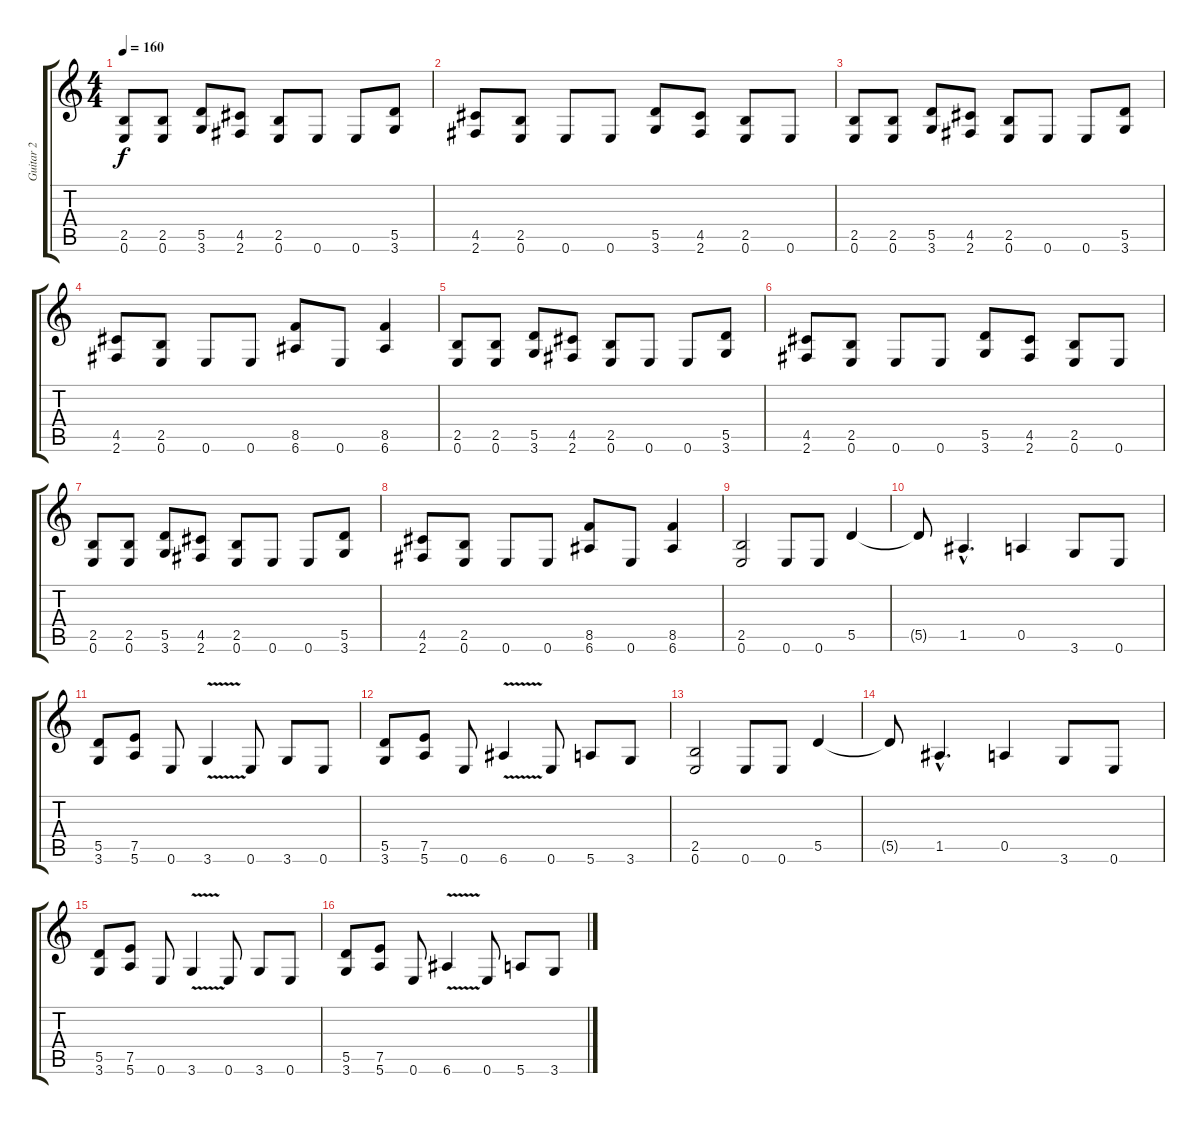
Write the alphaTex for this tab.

\track ("Guitar 2" "Guitar 2") {instrument distortionguitar}
\staff {score tabs}
\tuning (E4 B3 G3 D3 A2 E2) {hide}
\ts (4 4)
\tempo 160
\clef g2
\ks c
(2.5 0.6).8{dy f} (2.5 0.6).8 (5.5 3.6).8 (4.5 2.6).8 (2.5 0.6).8 0.6.8 0.6.8 (5.5 3.6).8 |
(4.5 2.6).8 (2.5 0.6).8 0.6.8 0.6.8 (5.5 3.6).8 (4.5 2.6).8 (2.5 0.6).8 0.6.8 |
(2.5 0.6).8 (2.5 0.6).8 (5.5 3.6).8 (4.5 2.6).8 (2.5 0.6).8 0.6.8 0.6.8 (5.5 3.6).8 |
(4.5 2.6).8 (2.5 0.6).8 0.6.8 0.6.8 (8.5 6.6).8 0.6.8 (8.5 6.6).4 |
(2.5 0.6).8 (2.5 0.6).8 (5.5 3.6).8 (4.5 2.6).8 (2.5 0.6).8 0.6.8 0.6.8 (5.5 3.6).8 |
(4.5 2.6).8 (2.5 0.6).8 0.6.8 0.6.8 (5.5 3.6).8 (4.5 2.6).8 (2.5 0.6).8 0.6.8 |
(2.5 0.6).8 (2.5 0.6).8 (5.5 3.6).8 (4.5 2.6).8 (2.5 0.6).8 0.6.8 0.6.8 (5.5 3.6).8 |
(4.5 2.6).8 (2.5 0.6).8 0.6.8 0.6.8 (8.5 6.6).8 0.6.8 (8.5 6.6).4 |
(2.5 0.6).2 0.6.8 0.6.8 5.5.4 |
5.5{t}.8 1.5{hac}.4{d} 0.5.4 3.6.8 0.6.8 |
(5.5 3.6).8 (7.5 5.6).8 0.6.8 3.6{v}.4 0.6.8 3.6.8 0.6.8 |
(5.5 3.6).8 (7.5 5.6).8 0.6.8 6.6{v}.4 0.6.8 5.6.8 3.6.8 |
(2.5 0.6).2 0.6.8 0.6.8 5.5.4 |
5.5{t}.8 1.5{hac}.4{d} 0.5.4 3.6.8 0.6.8 |
(5.5 3.6).8 (7.5 5.6).8 0.6.8 3.6{v}.4 0.6.8 3.6.8 0.6.8 |
(5.5 3.6).8 (7.5 5.6).8 0.6.8 6.6{v}.4 0.6.8 5.6.8 3.6.8
